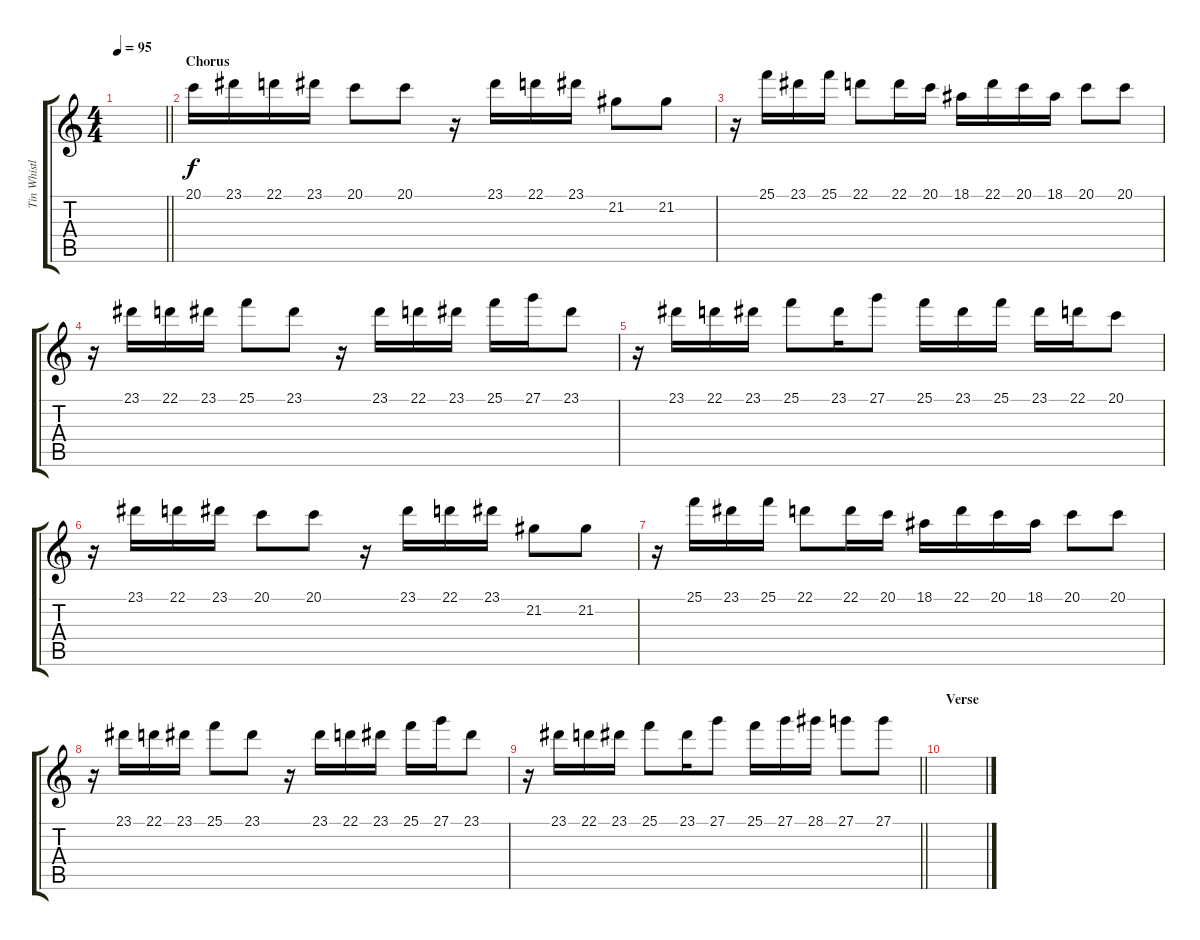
\track ("Tin Whistle" "Tin Whistl") {instrument piccolo}
\staff {score tabs}
\tuning (E4 B3 G3 D3 A2 E2) {hide}
\ts (4 4)
\tempo 95
\clef g2
\barLineRight lightlight
\ks c
|
\section ("" "Chorus")
20.1.16 23.1.16 22.1.16 23.1.16 20.1.8 20.1.8 r.16 23.1.16 22.1.16 23.1.16 21.2.8 21.2.8 |
r.16 25.1.16 23.1.16 25.1.16 22.1.8 22.1.16 20.1.16 18.1.16 22.1.16 20.1.16 18.1.16 20.1.8 20.1.8 |
r.16 23.1.16 22.1.16 23.1.16 25.1.8 23.1.8 r.16 23.1.16 22.1.16 23.1.16 25.1.16 27.1.16 23.1.8 |
r.16 23.1.16 22.1.16 23.1.16 25.1.8 23.1.16 27.1.8 25.1.16 23.1.16 25.1.16 23.1.16 22.1.16 20.1.8 |
r.16 23.1.16 22.1.16 23.1.16 20.1.8 20.1.8 r.16 23.1.16 22.1.16 23.1.16 21.2.8 21.2.8 |
r.16 25.1.16 23.1.16 25.1.16 22.1.8 22.1.16 20.1.16 18.1.16 22.1.16 20.1.16 18.1.16 20.1.8 20.1.8 |
r.16 23.1.16 22.1.16 23.1.16 25.1.8 23.1.8 r.16 23.1.16 22.1.16 23.1.16 25.1.16 27.1.16 23.1.8 |
\barLineRight lightlight
r.16 23.1.16 22.1.16 23.1.16 25.1.8 23.1.16 27.1.8 25.1.16 27.1.16 28.1.16 27.1.8 27.1.8 |
\section ("" "Verse")
